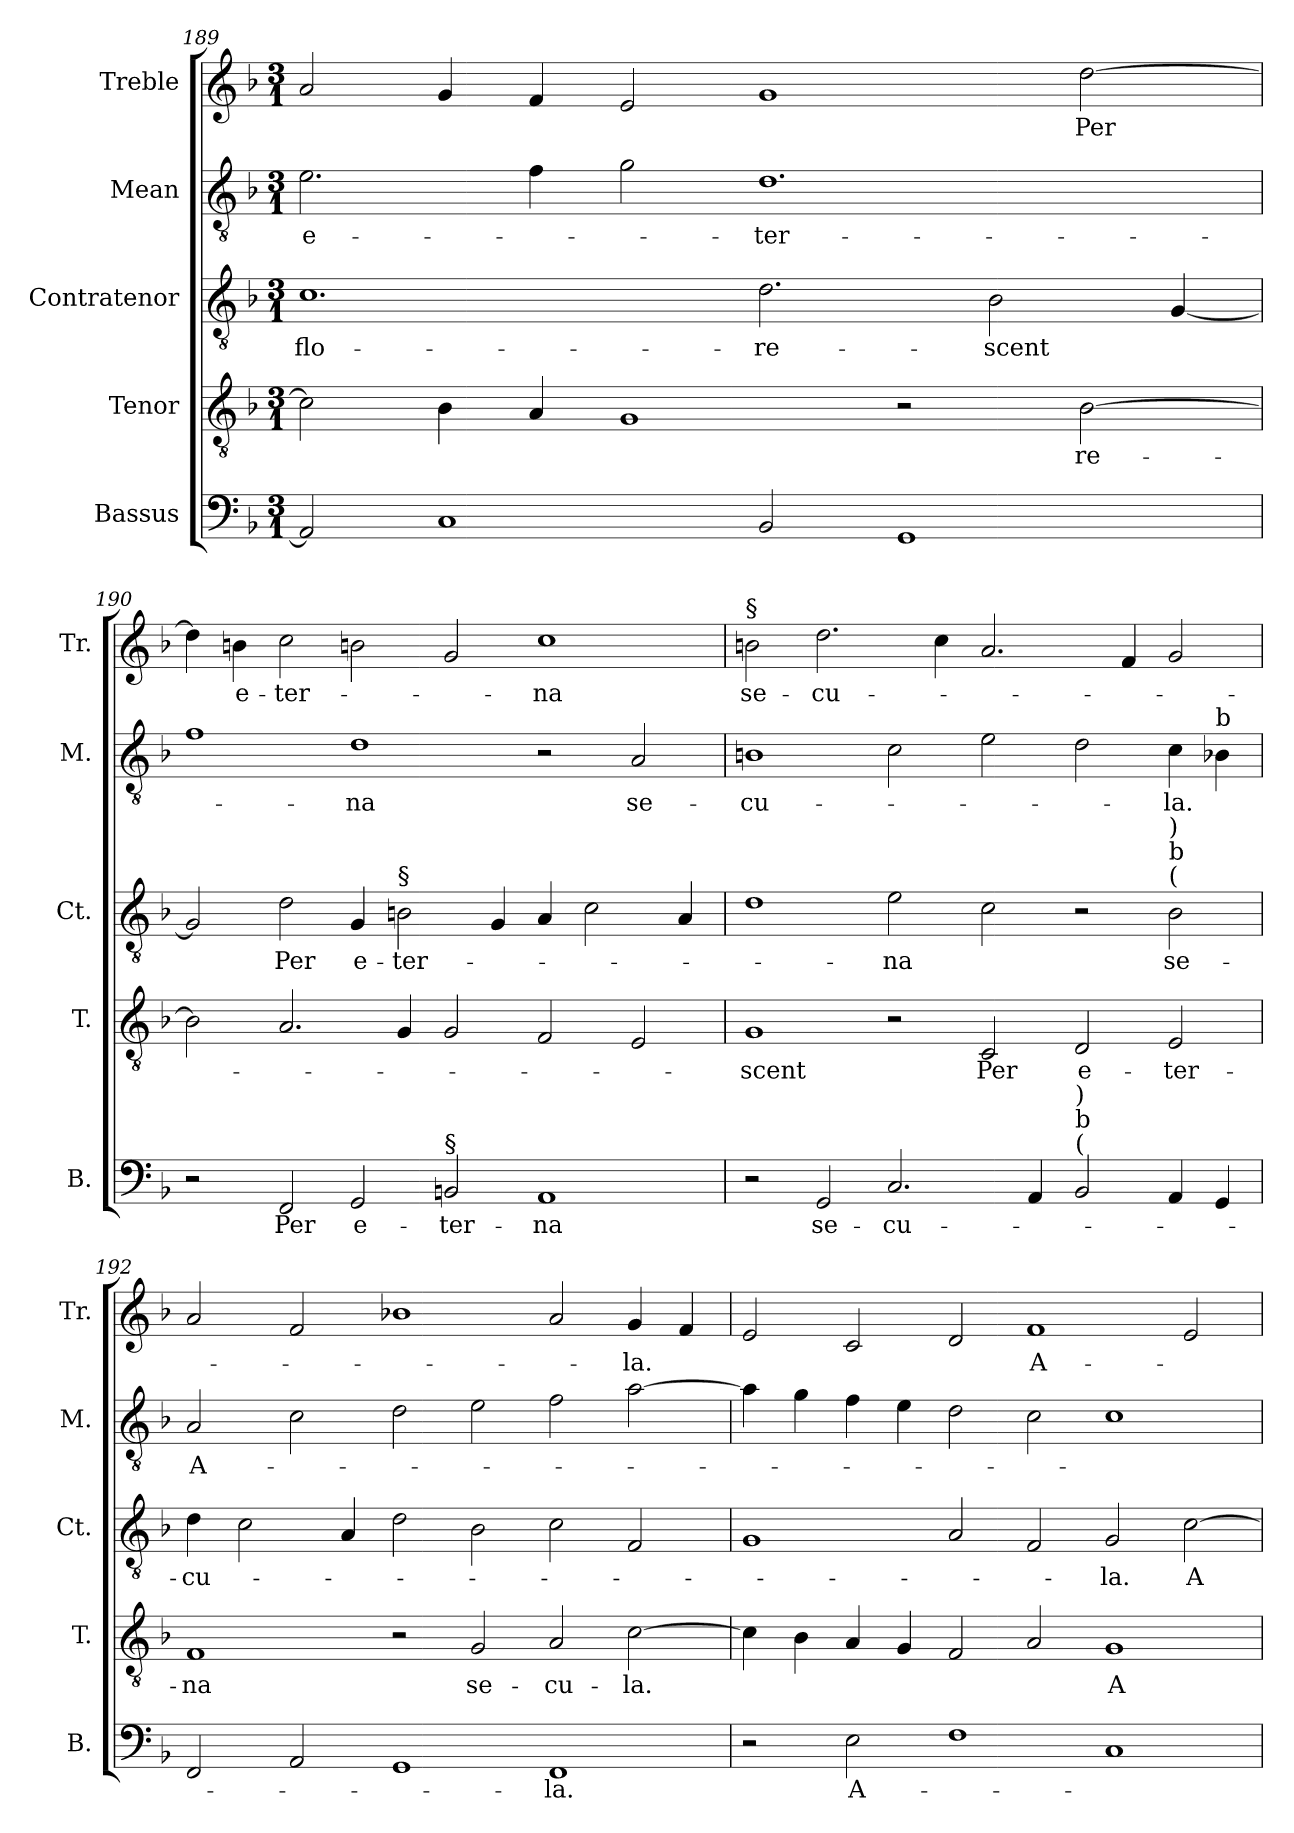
**kern	**text	**kern	**text	**kern	**text	**kern	**text	**kern	**text
*part5	*part5	*part4	*part4	*part3	*part3	*part2	*part2	*part1	*part1
*staff5	*staff5	*staff4	*staff4	*staff3	*staff3	*staff2	*staff2	*staff1	*staff1
*I"Bassus	*	*I"Tenor	*	*I"Contratenor	*	*I"Mean	*	*I"Treble	*
*I'B.	*	*I'T.	*	*I'Ct.	*	*I'M.	*	*I'Tr.	*
!!LO:LB:g=z
*clefF4	*	*clefGv2	*	*clefGv2	*	*clefGv2	*	*clefG2	*
*	*	*ITrd7c12	*	*ITrd7c12	*	*ITrd7c12	*	*	*
*k[b-]	*	*k[b-]	*	*k[b-]	*	*k[b-]	*	*k[b-]	*
*F:	*	*F:	*	*F:	*	*F:	*	*F:	*
*M3/1	*	*M3/1	*	*M3/1	*	*M3/1	*	*M3/1	*
=189	=189	=189	=189	=189	=189	=189	=189	=189	=189
!	!	!	!	!	!LO:LY:b:color=#000000	!	!	!	!
!	!	!	!	!	!	!	!LO:LY:b:color=#000000	!	!
2AAi/]	.	2Ci\]	.	1.Ci	flo-	2.Ei\	e-	2ai/	.
1Ci	.	4BB-i\	.	.	.	.	.	4gi/	.
.	.	4AAi/	.	.	.	4Fi\	.	4fi/	.
.	.	1GGi	.	.	.	2Gi\	.	2ei/	.
!	!	!	!	!	!LO:LY:b:color=#000000	!	!	!	!
!	!	!	!	!	!	!	!LO:LY:b:color=#000000	!	!
2BB-i/	.	.	.	2.Di\	-re-	1.Di	-ter-	1gi	.
1GGi	.	2r	.	.	.	.	.	.	.
!	!	!	!	!	!LO:LY:b:color=#000000	!	!	!	!
.	.	.	.	2BB-i\	-scent	.	.	.	.
!	!	!	!LO:LY:b:color=#000000	!	!	!	!	!	!
!	!	!	!	!	!	!	!	!	!LO:LY:b:color=#000000
.	.	[>2BB-i\	-re-	.	.	.	.	[>2ddi\	Per
.	.	.	.	[<4GGi/	.	.	.	.	.
=190`	=190`	=190`	=190`	=190`	=190`	=190`	=190`	=190`	=190`
2r	.	2BB-i\]	.	2GGi/]	.	1Fi	.	4ddi\]	.
!	!	!	!	!	!	!	!	!	!LO:LY:b:color=#000000
.	.	.	.	.	.	.	.	4bni\	e-
!	!LO:LY:b:color=#000000	!	!	!	!	!	!	!	!
!	!	!	!	!	!LO:LY:b:color=#000000	!	!	!	!
!	!	!	!	!	!	!	!	!	!LO:LY:b:color=#000000
2FFi/	Per	2.AAi/	.	2Di\	Per	.	.	2cci\	-ter-
!	!LO:LY:b:color=#000000	!	!	!	!	!	!	!	!
!	!	!	!	!	!LO:LY:b:color=#000000	!	!	!	!
!	!	!	!	!	!	!	!LO:LY:b:color=#000000	!	!
2GGi/	e-	.	.	4GGi/	e-	1Di	-na	2bni\	.
!	!	!	!	!LO:TX:a:t=§	!	!	!	!	!
!	!	!	!	!	!LO:LY:b:color=#000000	!	!	!	!
.	.	4GGi/	.	2BBi\	-ter-	.	.	.	.
!LO:TX:a:t=§	!	!	!	!	!	!	!	!	!
!	!LO:LY:b:color=#000000	!	!	!	!	!	!	!	!
2BBi/	-ter-	2GGi/	.	.	.	.	.	2gi/	.
.	.	.	.	4GGi/	.	.	.	.	.
!	!LO:LY:b:color=#000000	!	!	!	!	!	!	!	!
!	!	!	!	!	!	!	!	!	!LO:LY:b:color=#000000
1AAi	-na	2FFi/	.	4AAi/	.	2r	.	1cci	-na
.	.	.	.	2Ci\	.	.	.	.	.
!	!	!	!	!	!	!	!LO:LY:b:color=#000000	!	!
.	.	2EEi/	.	.	.	2AAi/	se-	.	.
.	.	.	.	4AAi/	.	.	.	.	.
=191`	=191`	=191`	=191`	=191`	=191`	=191`	=191`	=191`	=191`
!	!	!	!LO:LY:b:color=#000000	!	!	!	!	!	!
!	!	!	!	!	!	!	!LO:LY:b:color=#000000	!	!
!	!	!	!	!	!	!	!	!LO:TX:a:t=§	!
!	!	!	!	!	!	!	!	!	!LO:LY:b:color=#000000
2r	.	1GGi	-scent	1Di	.	1BBni	-cu-	2bi\	se-
!	!LO:LY:b:color=#000000	!	!	!	!	!	!	!	!
!	!	!	!	!	!	!	!	!	!LO:LY:b:color=#000000
2GGi/	se-	.	.	.	.	.	.	2.ddi\	-cu-
!	!LO:LY:b:color=#000000	!	!	!	!	!	!	!	!
!	!	!	!	!	!LO:LY:b:color=#000000	!	!	!	!
2.Ci/	-cu-	2r	.	2Ei\	-na	2Ci\	.	.	.
.	.	.	.	.	.	.	.	4cci\	.
!	!	!	!LO:LY:b:color=#000000	!	!	!	!	!	!
.	.	2CCi/	Per	2Ci\	.	2Ei\	.	2.ai/	.
4AAi/	.	.	.	.	.	.	.	.	.
!LO:TX:a:t=(	!	!	!	!	!	!	!	!	!
!LO:TX:t=b	!	!	!	!	!	!	!	!	!
!LO:TX:t=)	!	!	!	!	!	!	!	!	!
!	!	!	!LO:LY:b:color=#000000	!	!	!	!	!	!
2BB-i/	.	2DDi/	e-	2r	.	2Di\	.	.	.
.	.	.	.	.	.	.	.	4fi/	.
!	!	!	!LO:LY:b:color=#000000	!	!	!	!	!	!
!	!	!	!	!	!LO:LY:b:color=#000000	!	!	!	!
!	!	!	!	!LO:TX:a:t=(	!	!	!	!	!
!	!	!	!	!LO:TX:t=b	!	!	!	!	!
!	!	!	!	!LO:TX:t=)	!	!	!	!	!
!	!	!	!	!	!	!	!LO:LY:b:color=#000000	!	!
4AAi/	.	2EEi/	-ter-	2BB-i\	se-	4Ci\	-la.	2gi/	.
!	!	!	!	!	!	!LO:TX:a:t=b	!	!	!
4GGi/	.	.	.	.	.	4BB-i\	.	.	.
!!LO:LB:g=z
=192`	=192`	=192`	=192`	=192`	=192`	=192`	=192`	=192`	=192`
!	!	!	!LO:LY:b:color=#000000	!	!	!	!	!	!
!	!	!	!	!	!LO:LY:b:color=#000000	!	!	!	!
!	!	!	!	!	!	!	!LO:LY:b:color=#000000	!	!
2FFi/	.	1FFi	-na	4Di\	-cu-	2AAi/	A-	2ai/	.
.	.	.	.	2Ci\	.	.	.	.	.
2AAi/	.	.	.	.	.	2Ci\	.	2fi/	.
.	.	.	.	4AAi/	.	.	.	.	.
1GGi	.	2r	.	2Di\	.	2Di\	.	1b-Xi	.
!	!	!	!LO:LY:b:color=#000000	!	!	!	!	!	!
.	.	2GGi/	se-	2BB-i\	.	2Ei\	.	.	.
!	!LO:LY:b:color=#000000	!	!	!	!	!	!	!	!
!	!	!	!LO:LY:b:color=#000000	!	!	!	!	!	!
1FFi	-la.	2AAi/	-cu-	2Ci\	.	2Fi\	.	2ai/	.
!	!	!	!LO:LY:b:color=#000000	!	!	!	!	!	!
!	!	!	!	!	!	!	!	!	!LO:LY:b:color=#000000
.	.	[>2Ci\	-la.	2FFi/	.	[>2Ai\	.	4gi/	-la.
.	.	.	.	.	.	.	.	4fi/	.
=193`	=193`	=193`	=193`	=193`	=193`	=193`	=193`	=193`	=193`
2r	.	4Ci\]	.	1GGi	.	4Ai\]	.	2ei/	.
.	.	4BB-i\	.	.	.	4Gi\	.	.	.
!	!LO:LY:b:color=#000000	!	!	!	!	!	!	!	!
2Ei\	A-	4AAi/	.	.	.	4Fi\	.	2ci/	.
.	.	4GGi/	.	.	.	4Ei\	.	.	.
1Fi	.	2FFi/	.	2AAi/	.	2Di\	.	2di/	.
!	!	!	!	!	!	!	!	!	!LO:LY:b:color=#000000
.	.	2AAi/	.	2FFi/	.	2Ci\	.	1fi	A-
!	!	!	!LO:LY:b:color=#000000	!	!	!	!	!	!
!	!	!	!	!	!LO:LY:b:color=#000000	!	!	!	!
1Ci	.	1GGi	A-	2GGi/	-la.	1Ci	.	.	.
!	!	!	!	!	!LO:LY:b:color=#000000	!	!	!	!
.	.	.	.	[>2Ci\	A-	.	.	2ei/	.
=`	=`	=`	=`	=`	=`	=`	=`	=`	=`
*-	*-	*-	*-	*-	*-	*-	*-	*-	*-
